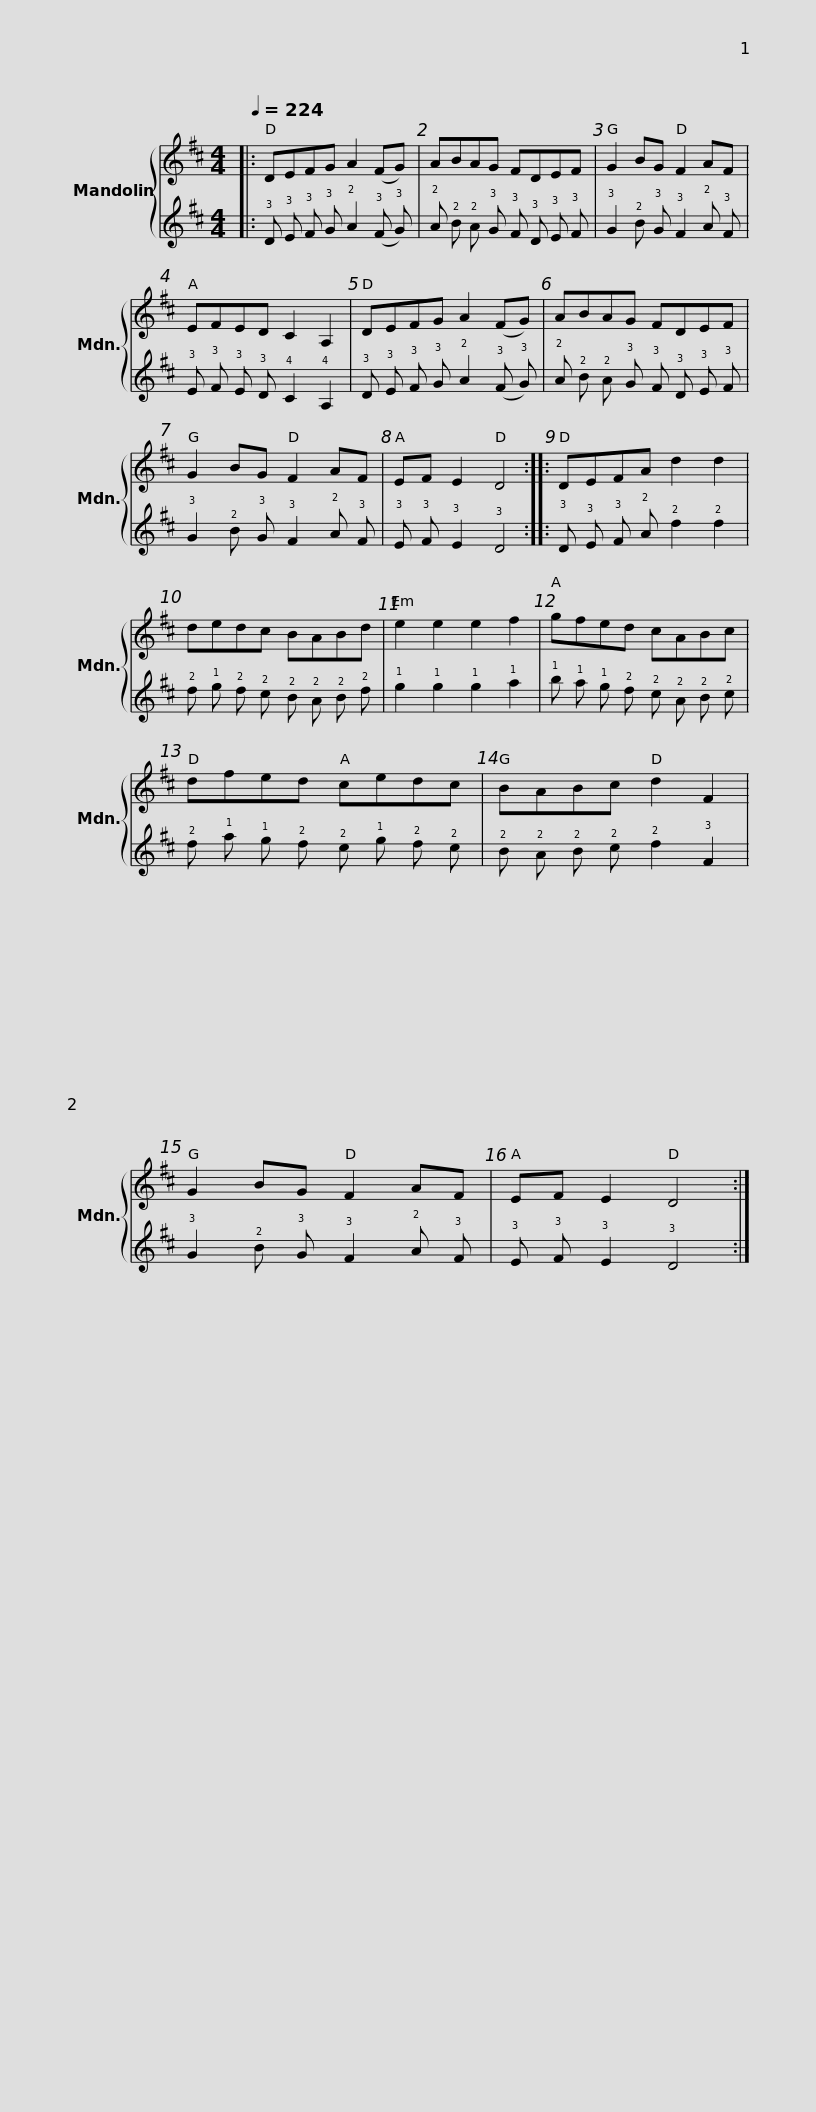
X:1
%%score { 1 | 2 }
L:1/8
Q:1/4=224
M:4/4
I:linebreak $
K:D
V:1 treble
V:2 tab stafflines=4 strings="G3,D4,A4,E5 nostems "
V:1
|: DEFG A2 (FG) | ABAG FDEF | G2 BG F2 AF | EFED C2 A,2 |$ DEFG A2 (FG) | %5
 ABAG FDEF | G2 BG F2 AF | EF E2 D4 ::$ DEFA d2 d2 | dedc BABd | %10
 e2 e2 e2 f2 | gfed cABc |$ dfed cedc | BABc d2 F2 | G2 BG F2 AF | %15
 EF E2 D4 :| %16
V:2
|: !3!D !3!E !3!F !3!G !2!A2 (!3!F !3!G) | !2!A !2!B !2!A !3!G !3!F !3!D !3!E !3!F | !3!G2 !2!B !3!G !3!F2 !2!A !3!F | !3!E !3!F !3!E !3!D !4!C2 !4!A,2 |$ !3!D !3!E !3!F !3!G !2!A2 (!3!F !3!G) | %5
 !2!A !2!B !2!A !3!G !3!F !3!D !3!E !3!F | !3!G2 !2!B !3!G !3!F2 !2!A !3!F | !3!E !3!F !3!E2 !3!D4 ::$ !3!D !3!E !3!F !2!A !2!d2 !2!d2 | !2!d !1!e !2!d !2!c !2!B !2!A !2!B !2!d | %10
 !1!e2 !1!e2 !1!e2 !1!f2 | !1!g !1!f !1!e !2!d !2!c !2!A !2!B !2!c |$ !2!d !1!f !1!e !2!d !2!c !1!e !2!d !2!c | !2!B !2!A !2!B !2!c !2!d2 !3!F2 | !3!G2 !2!B !3!G !3!F2 !2!A !3!F | %15
 !3!E !3!F !3!E2 !3!D4 :| %16
